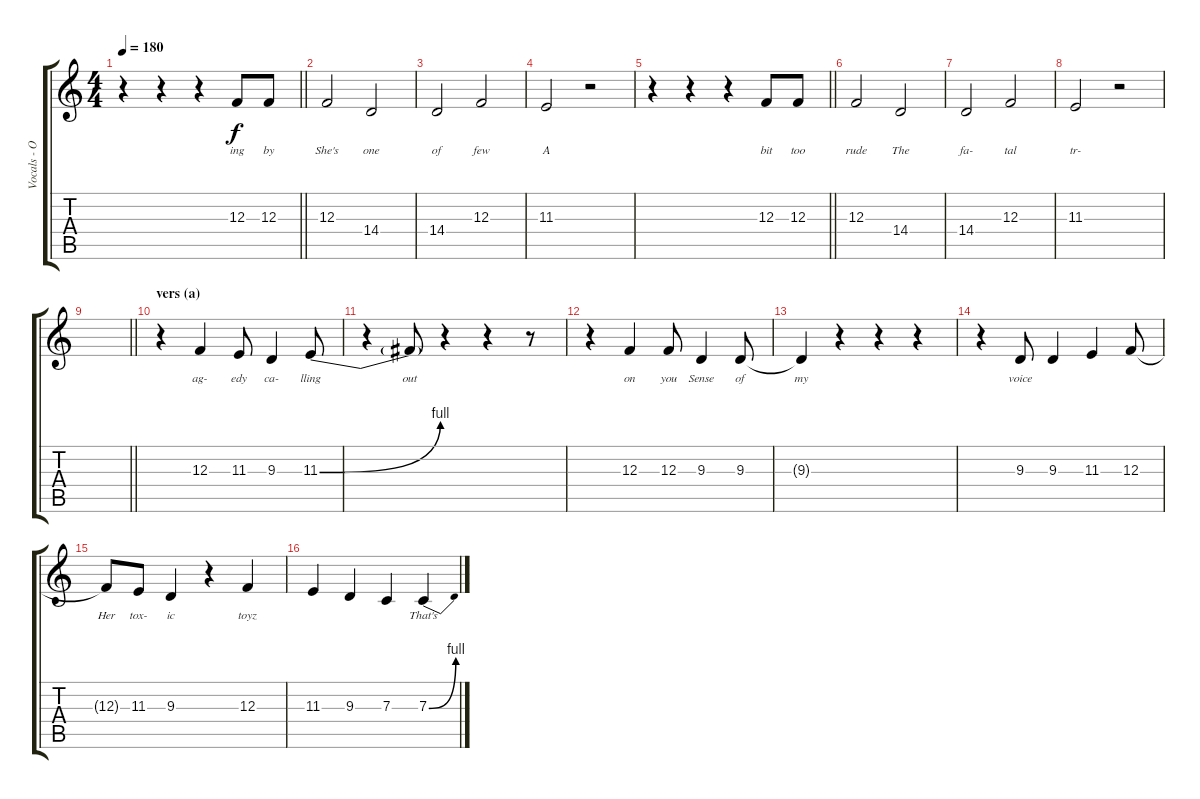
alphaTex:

\track ("Vocals - Olliver Twisted" "Vocals - O") {instrument clarinet}
\staff {score tabs}
\tuning (D4 A3 F3 C3 G2 D2) {hide}
\ts (4 4)
\tempo 180
\clef g2
\barLineRight lightlight
\ks c
r.4{dy f} r.4 r.4 12.3.8{lyrics (0 "ing") lyrics (1 "") lyrics (2 "") lyrics (3 "") lyrics (4 "")} 12.3.8{lyrics (0 "by") lyrics (1 "") lyrics (2 "") lyrics (3 "") lyrics (4 "")} |
12.3.2{lyrics (0 "She's") lyrics (1 "") lyrics (2 "") lyrics (3 "") lyrics (4 "")} 14.4.2{lyrics (0 "one") lyrics (1 "") lyrics (2 "") lyrics (3 "") lyrics (4 "")} |
14.4.2{lyrics (0 "of") lyrics (1 "") lyrics (2 "") lyrics (3 "") lyrics (4 "")} 12.3.2{lyrics (0 "few") lyrics (1 "") lyrics (2 "") lyrics (3 "") lyrics (4 "")} |
11.3.2{lyrics (0 "A") lyrics (1 "") lyrics (2 "") lyrics (3 "") lyrics (4 "")} r.2 |
\barLineRight lightlight
r.4 r.4 r.4 12.3.8{lyrics (0 "bit") lyrics (1 "") lyrics (2 "") lyrics (3 "") lyrics (4 "")} 12.3.8{lyrics (0 "too") lyrics (1 "") lyrics (2 "") lyrics (3 "") lyrics (4 "")} |
12.3.2{lyrics (0 "rude") lyrics (1 "") lyrics (2 "") lyrics (3 "") lyrics (4 "")} 14.4.2{lyrics (0 "The") lyrics (1 "") lyrics (2 "") lyrics (3 "") lyrics (4 "")} |
14.4.2{lyrics (0 "fa-") lyrics (1 "") lyrics (2 "") lyrics (3 "") lyrics (4 "")} 12.3.2{lyrics (0 "tal") lyrics (1 "") lyrics (2 "") lyrics (3 "") lyrics (4 "")} |
11.3.2{lyrics (0 "tr-") lyrics (1 "") lyrics (2 "") lyrics (3 "") lyrics (4 "")} r.2 |
\barLineRight lightlight
|
\section ("" "vers (a)")
r.4 12.3.4{lyrics (0 "ag-") lyrics (1 "") lyrics (2 "") lyrics (3 "") lyrics (4 "")} 11.3.8{lyrics (0 "edy") lyrics (1 "") lyrics (2 "") lyrics (3 "") lyrics (4 "")} 9.3.4{lyrics (0 "ca-") lyrics (1 "") lyrics (2 "") lyrics (3 "") lyrics (4 "")} 11.3{be (bend 0 0 60 4)}.8{lyrics (0 "lling") lyrics (1 "") lyrics (2 "") lyrics (3 "") lyrics (4 "")} |
r.4 11.3{t}.8{lyrics (0 "out") lyrics (1 "") lyrics (2 "") lyrics (3 "") lyrics (4 "")} r.4 r.4 r.8 |
r.4 12.3.4{lyrics (0 "on") lyrics (1 "") lyrics (2 "") lyrics (3 "") lyrics (4 "")} 12.3.8{lyrics (0 "you") lyrics (1 "") lyrics (2 "") lyrics (3 "") lyrics (4 "")} 9.3.4{lyrics (0 "Sense") lyrics (1 "") lyrics (2 "") lyrics (3 "") lyrics (4 "")} 9.3.8{lyrics (0 "of") lyrics (1 "") lyrics (2 "") lyrics (3 "") lyrics (4 "")} |
9.3{t}.4{lyrics (0 "my") lyrics (1 "") lyrics (2 "") lyrics (3 "") lyrics (4 "")} r.4 r.4 r.4 |
r.4 9.3.8{lyrics (0 "voice") lyrics (1 "") lyrics (2 "") lyrics (3 "") lyrics (4 "")} 9.3.4{lyrics (0 "") lyrics (1 "") lyrics (2 "") lyrics (3 "") lyrics (4 "")} 11.3.4{lyrics (0 "") lyrics (1 "") lyrics (2 "") lyrics (3 "") lyrics (4 "")} 12.3.8{lyrics (0 "") lyrics (1 "") lyrics (2 "") lyrics (3 "") lyrics (4 "")} |
12.3{t}.8{lyrics (0 "Her") lyrics (1 "") lyrics (2 "") lyrics (3 "") lyrics (4 "")} 11.3.8{lyrics (0 "tox-") lyrics (1 "") lyrics (2 "") lyrics (3 "") lyrics (4 "")} 9.3.4{lyrics (0 "ic") lyrics (1 "") lyrics (2 "") lyrics (3 "") lyrics (4 "")} r.4 12.3.4{lyrics (0 "toyz") lyrics (1 "") lyrics (2 "") lyrics (3 "") lyrics (4 "")} |
11.3.4{lyrics (0 "") lyrics (1 "") lyrics (2 "") lyrics (3 "") lyrics (4 "")} 9.3.4{lyrics (0 "") lyrics (1 "") lyrics (2 "") lyrics (3 "") lyrics (4 "")} 7.3.4{lyrics (0 "") lyrics (1 "") lyrics (2 "") lyrics (3 "") lyrics (4 "")} 7.3{be (bend 0 0 60 4)}.4{lyrics (0 "That's") lyrics (1 "") lyrics (2 "") lyrics (3 "") lyrics (4 "")}
